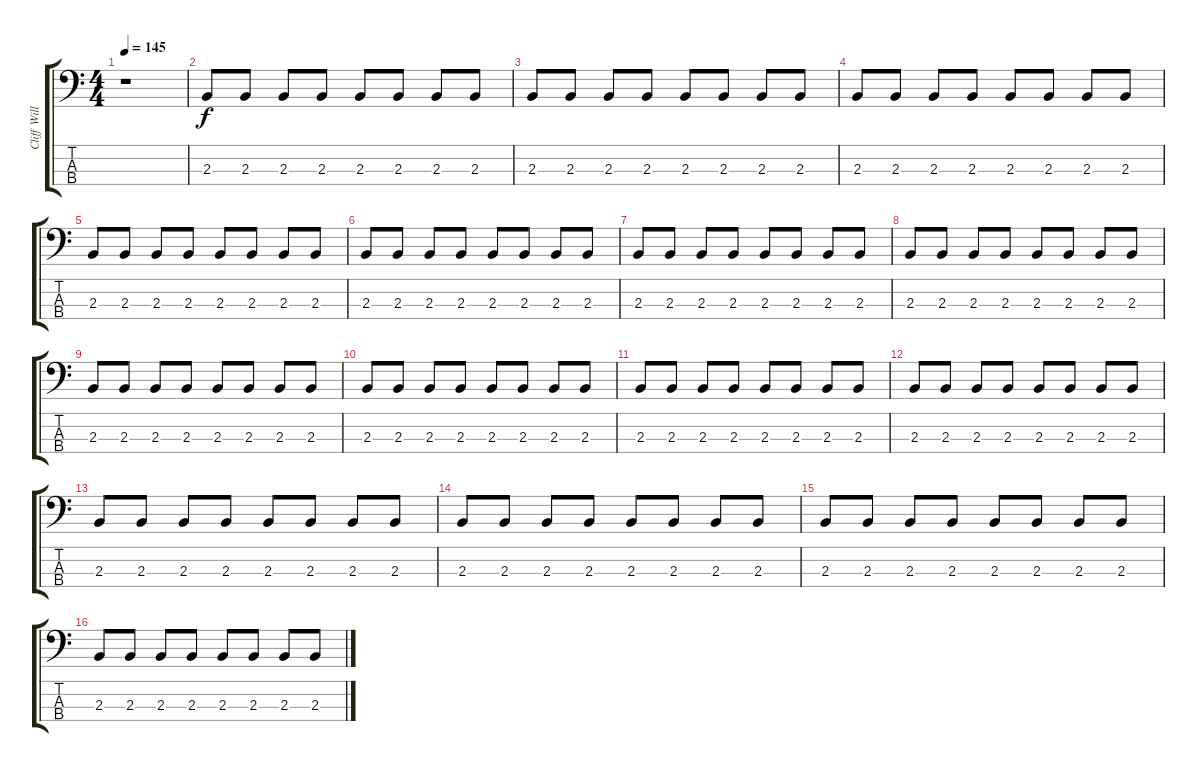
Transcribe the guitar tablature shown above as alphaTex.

\track ("Cliff Williams" "Cliff Will") {instrument electricbassfinger}
\staff {score tabs}
\tuning (G2 D2 A1 D1) {hide}
\ts (4 4)
\tempo 145
\clef f4
\ks c
r.1{dy f} |
2.3.8 2.3.8 2.3.8 2.3.8 2.3.8 2.3.8 2.3.8 2.3.8 |
2.3.8 2.3.8 2.3.8 2.3.8 2.3.8 2.3.8 2.3.8 2.3.8 |
2.3.8 2.3.8 2.3.8 2.3.8 2.3.8 2.3.8 2.3.8 2.3.8 |
2.3.8 2.3.8 2.3.8 2.3.8 2.3.8 2.3.8 2.3.8 2.3.8 |
2.3.8 2.3.8 2.3.8 2.3.8 2.3.8 2.3.8 2.3.8 2.3.8 |
2.3.8 2.3.8 2.3.8 2.3.8 2.3.8 2.3.8 2.3.8 2.3.8 |
2.3.8 2.3.8 2.3.8 2.3.8 2.3.8 2.3.8 2.3.8 2.3.8 |
2.3.8 2.3.8 2.3.8 2.3.8 2.3.8 2.3.8 2.3.8 2.3.8 |
2.3.8 2.3.8 2.3.8 2.3.8 2.3.8 2.3.8 2.3.8 2.3.8 |
2.3.8 2.3.8 2.3.8 2.3.8 2.3.8 2.3.8 2.3.8 2.3.8 |
2.3.8 2.3.8 2.3.8 2.3.8 2.3.8 2.3.8 2.3.8 2.3.8 |
2.3.8 2.3.8 2.3.8 2.3.8 2.3.8 2.3.8 2.3.8 2.3.8 |
2.3.8 2.3.8 2.3.8 2.3.8 2.3.8 2.3.8 2.3.8 2.3.8 |
2.3.8 2.3.8 2.3.8 2.3.8 2.3.8 2.3.8 2.3.8 2.3.8 |
2.3.8 2.3.8 2.3.8 2.3.8 2.3.8 2.3.8 2.3.8 2.3.8
